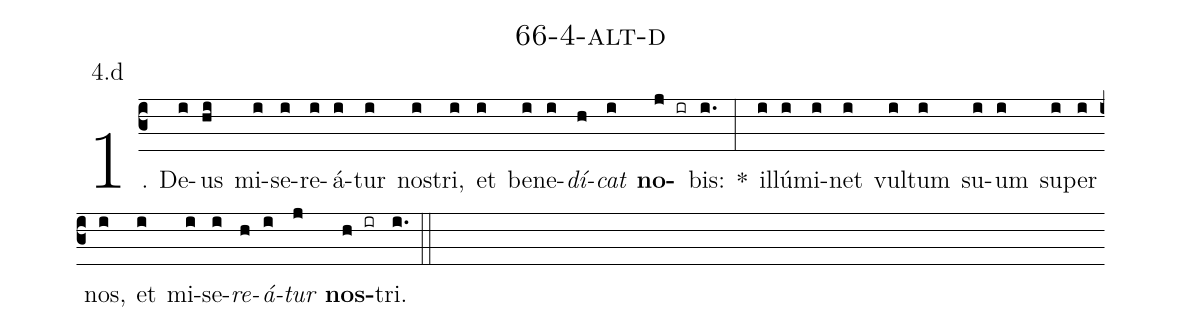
name: 66-4-alt-d;
annotation: 4.d;
%%
(c3)1. De(i)us(hi) mi(i)se(i)re(i)á(i)tur(i) nos(i)tri,(i) et(i) be(i)ne(i)<i>dí</i>(h)<i>cat</i>(i) <b>no</b>(j ir)bis:(i.) *(:) il(i)lú(i)mi(i)net(i) vul(i)tum(i) su(i)um(i) su(i)per(i) nos,(i) et(i) mi(i)se(i)<i>re</i>(h)<i>á</i>(i)<i>tur</i>(j) <b>nos</b>(h ir)tri.(i.) (::)
